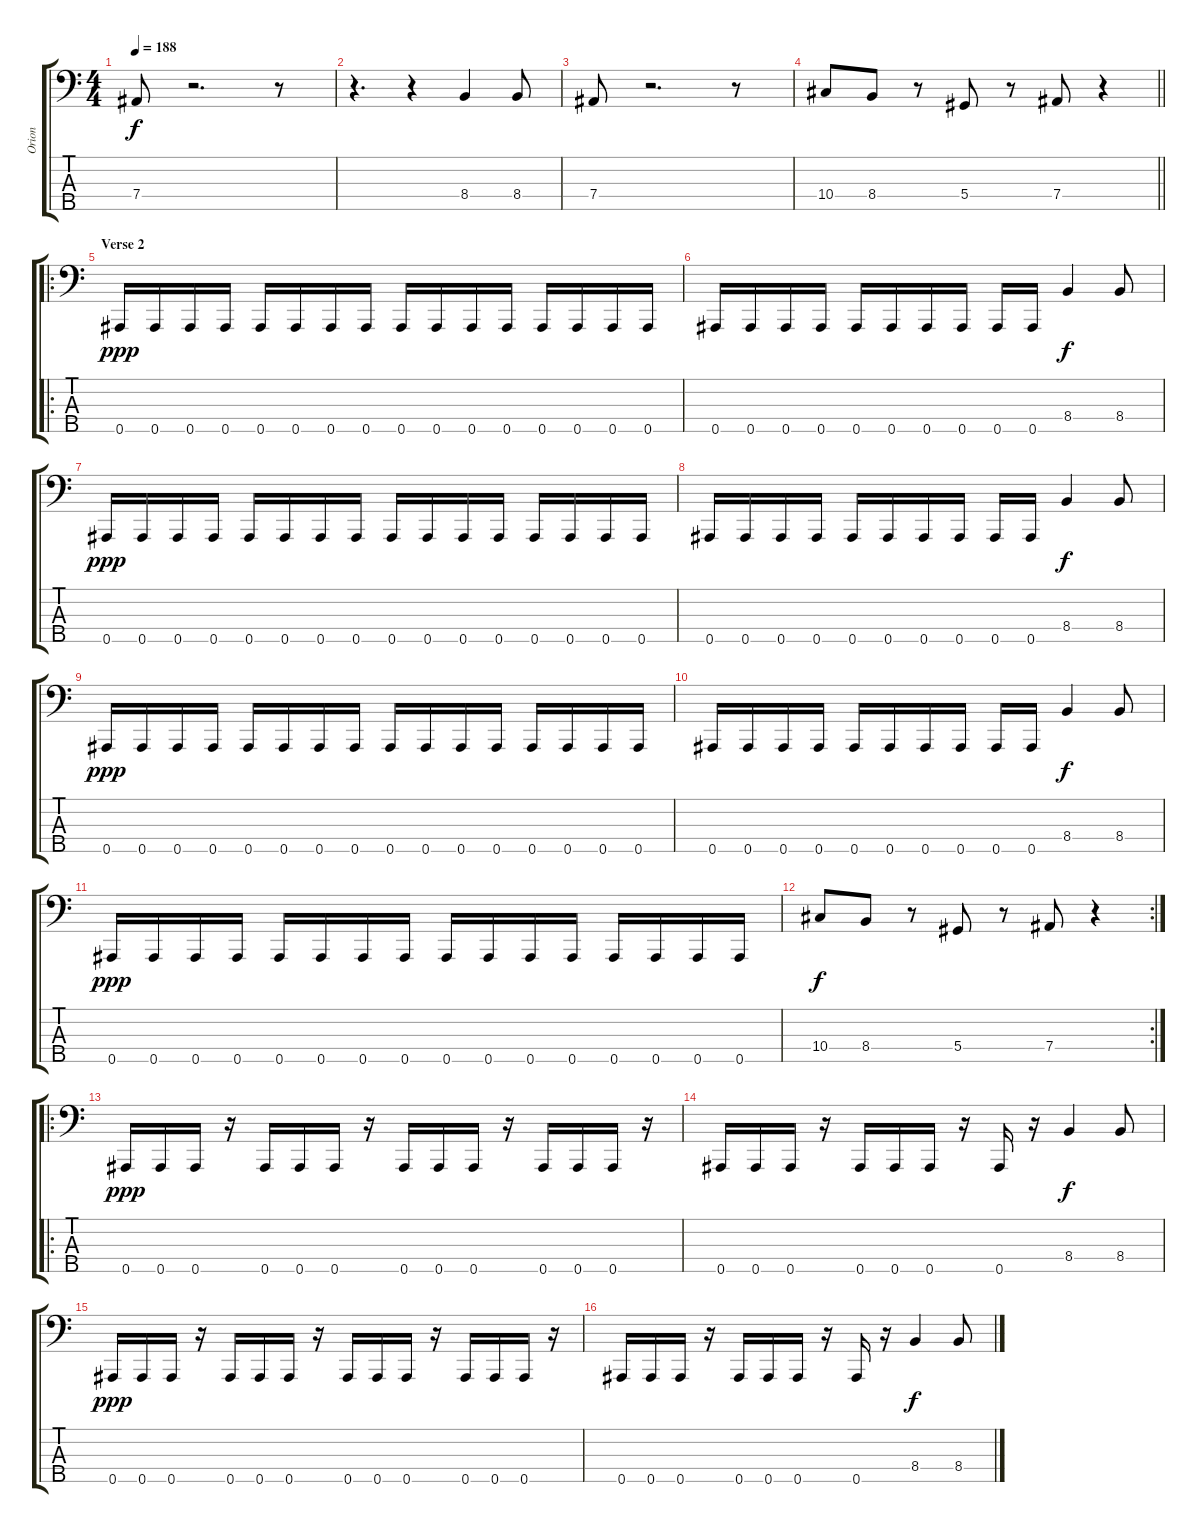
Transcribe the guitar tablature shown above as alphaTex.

\track ("Orion" "Orion") {instrument electricbassfinger}
\staff {score tabs}
\tuning (Gb2 Db2 Ab1 Eb1 Bb0) {hide}
\ts (4 4)
\tempo 188
\clef f4
\ks c
7.4.8{dy f} r.2{d} r.8 |
r.4{d} r.4 8.4.4 8.4.8 |
7.4.8 r.2{d} r.8 |
\barLineRight lightlight
10.4.8 8.4.8 r.8 5.4.8 r.8 7.4.8 r.4 |
\ro
\section ("" "Verse 2")
0.5.16{dy ppp} 0.5.16 0.5.16 0.5.16 0.5.16 0.5.16 0.5.16 0.5.16 0.5.16 0.5.16 0.5.16 0.5.16 0.5.16 0.5.16 0.5.16 0.5.16 |
0.5.16 0.5.16 0.5.16 0.5.16 0.5.16 0.5.16 0.5.16 0.5.16 0.5.16 0.5.16 8.4.4{dy f} 8.4.8 |
0.5.16{dy ppp} 0.5.16 0.5.16 0.5.16 0.5.16 0.5.16 0.5.16 0.5.16 0.5.16 0.5.16 0.5.16 0.5.16 0.5.16 0.5.16 0.5.16 0.5.16 |
0.5.16 0.5.16 0.5.16 0.5.16 0.5.16 0.5.16 0.5.16 0.5.16 0.5.16 0.5.16 8.4.4{dy f} 8.4.8 |
0.5.16{dy ppp} 0.5.16 0.5.16 0.5.16 0.5.16 0.5.16 0.5.16 0.5.16 0.5.16 0.5.16 0.5.16 0.5.16 0.5.16 0.5.16 0.5.16 0.5.16 |
0.5.16 0.5.16 0.5.16 0.5.16 0.5.16 0.5.16 0.5.16 0.5.16 0.5.16 0.5.16 8.4.4{dy f} 8.4.8 |
0.5.16{dy ppp} 0.5.16 0.5.16 0.5.16 0.5.16 0.5.16 0.5.16 0.5.16 0.5.16 0.5.16 0.5.16 0.5.16 0.5.16 0.5.16 0.5.16 0.5.16 |
\rc 2
10.4.8{dy f} 8.4.8 r.8 5.4.8 r.8 7.4.8 r.4 |
\ro
0.5.16{dy ppp} 0.5.16 0.5.16 r.16 0.5.16 0.5.16 0.5.16 r.16 0.5.16 0.5.16 0.5.16 r.16 0.5.16 0.5.16 0.5.16 r.16 |
0.5.16 0.5.16 0.5.16 r.16 0.5.16 0.5.16 0.5.16 r.16 0.5.16 r.16 8.4.4{dy f} 8.4.8 |
0.5.16{dy ppp} 0.5.16 0.5.16 r.16 0.5.16 0.5.16 0.5.16 r.16 0.5.16 0.5.16 0.5.16 r.16 0.5.16 0.5.16 0.5.16 r.16 |
0.5.16 0.5.16 0.5.16 r.16 0.5.16 0.5.16 0.5.16 r.16 0.5.16 r.16 8.4.4{dy f} 8.4.8
